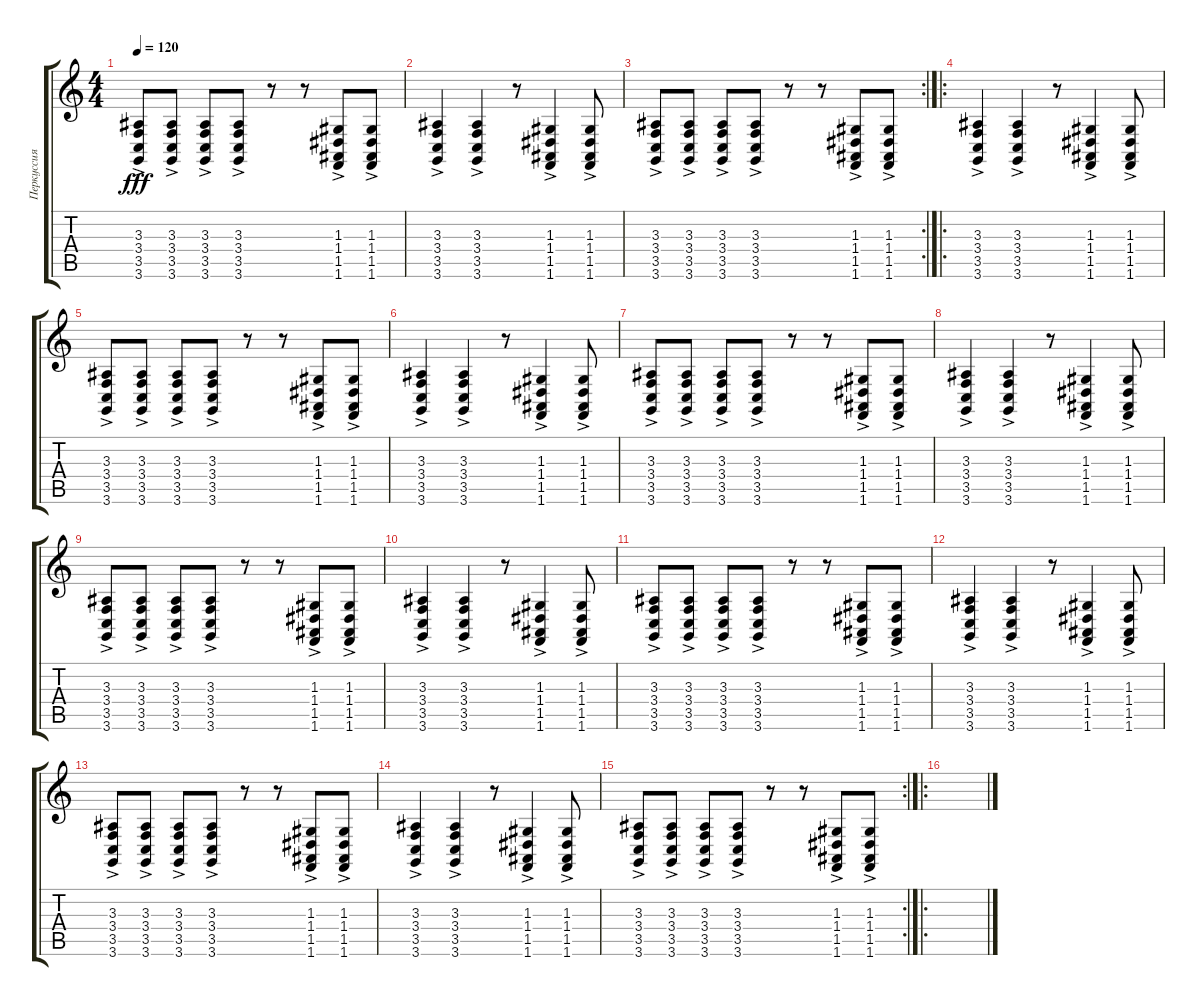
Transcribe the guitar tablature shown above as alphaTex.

\track ("Перкуссия" "Перкуссия") {instrument taikodrum}
\staff {score tabs}
\tuning (E4 B3 G3 D3 A2 E2) {hide}
\ts (4 4)
\tempo 120
\clef g2
\ks c
(3.3 3.4 3.5{ac} 3.6).8{dy fff} (3.3 3.4 3.5{ac} 3.6).8 (3.3 3.4 3.5{ac} 3.6).8 (3.3 3.4 3.5{ac} 3.6).8 r.8 r.8 (1.3 1.4 1.5 1.6{ac}).8 (1.3 1.4 1.5 1.6{ac}).8 |
(3.3 3.4 3.5{ac} 3.6).4 (3.3 3.4 3.5{ac} 3.6).4 r.8 (1.3 1.4 1.5 1.6{ac}).4 (1.3 1.4 1.5 1.6{ac}).8 |
\rc 2
(3.3 3.4 3.5{ac} 3.6).8 (3.3 3.4 3.5{ac} 3.6).8 (3.3 3.4 3.5{ac} 3.6).8 (3.3 3.4 3.5{ac} 3.6).8 r.8 r.8 (1.3 1.4 1.5 1.6{ac}).8 (1.3 1.4 1.5 1.6{ac}).8 |
\ro
(3.3 3.4 3.5{ac} 3.6).4 (3.3 3.4 3.5{ac} 3.6).4 r.8 (1.3 1.4 1.5 1.6{ac}).4 (1.3 1.4 1.5 1.6{ac}).8 |
(3.3 3.4 3.5{ac} 3.6).8 (3.3 3.4 3.5{ac} 3.6).8 (3.3 3.4 3.5{ac} 3.6).8 (3.3 3.4 3.5{ac} 3.6).8 r.8 r.8 (1.3 1.4 1.5 1.6{ac}).8 (1.3 1.4 1.5 1.6{ac}).8 |
(3.3 3.4 3.5{ac} 3.6).4 (3.3 3.4 3.5{ac} 3.6).4 r.8 (1.3 1.4 1.5 1.6{ac}).4 (1.3 1.4 1.5 1.6{ac}).8 |
(3.3 3.4 3.5{ac} 3.6).8 (3.3 3.4 3.5{ac} 3.6).8 (3.3 3.4 3.5{ac} 3.6).8 (3.3 3.4 3.5{ac} 3.6).8 r.8 r.8 (1.3 1.4 1.5 1.6{ac}).8 (1.3 1.4 1.5 1.6{ac}).8 |
(3.3 3.4 3.5{ac} 3.6).4 (3.3 3.4 3.5{ac} 3.6).4 r.8 (1.3 1.4 1.5 1.6{ac}).4 (1.3 1.4 1.5 1.6{ac}).8 |
(3.3 3.4 3.5{ac} 3.6).8 (3.3 3.4 3.5{ac} 3.6).8 (3.3 3.4 3.5{ac} 3.6).8 (3.3 3.4 3.5{ac} 3.6).8 r.8 r.8 (1.3 1.4 1.5 1.6{ac}).8 (1.3 1.4 1.5 1.6{ac}).8 |
(3.3 3.4 3.5{ac} 3.6).4 (3.3 3.4 3.5{ac} 3.6).4 r.8 (1.3 1.4 1.5 1.6{ac}).4 (1.3 1.4 1.5 1.6{ac}).8 |
(3.3 3.4 3.5{ac} 3.6).8 (3.3 3.4 3.5{ac} 3.6).8 (3.3 3.4 3.5{ac} 3.6).8 (3.3 3.4 3.5{ac} 3.6).8 r.8 r.8 (1.3 1.4 1.5 1.6{ac}).8 (1.3 1.4 1.5 1.6{ac}).8 |
(3.3 3.4 3.5{ac} 3.6).4 (3.3 3.4 3.5{ac} 3.6).4 r.8 (1.3 1.4 1.5 1.6{ac}).4 (1.3 1.4 1.5 1.6{ac}).8 |
(3.3 3.4 3.5{ac} 3.6).8 (3.3 3.4 3.5{ac} 3.6).8 (3.3 3.4 3.5{ac} 3.6).8 (3.3 3.4 3.5{ac} 3.6).8 r.8 r.8 (1.3 1.4 1.5 1.6{ac}).8 (1.3 1.4 1.5 1.6{ac}).8 |
(3.3 3.4 3.5{ac} 3.6).4 (3.3 3.4 3.5{ac} 3.6).4 r.8 (1.3 1.4 1.5 1.6{ac}).4 (1.3 1.4 1.5 1.6{ac}).8 |
\rc 2
(3.3 3.4 3.5{ac} 3.6).8 (3.3 3.4 3.5{ac} 3.6).8 (3.3 3.4 3.5{ac} 3.6).8 (3.3 3.4 3.5{ac} 3.6).8 r.8 r.8 (1.3 1.4 1.5 1.6{ac}).8 (1.3 1.4 1.5 1.6{ac}).8 |
\ro
